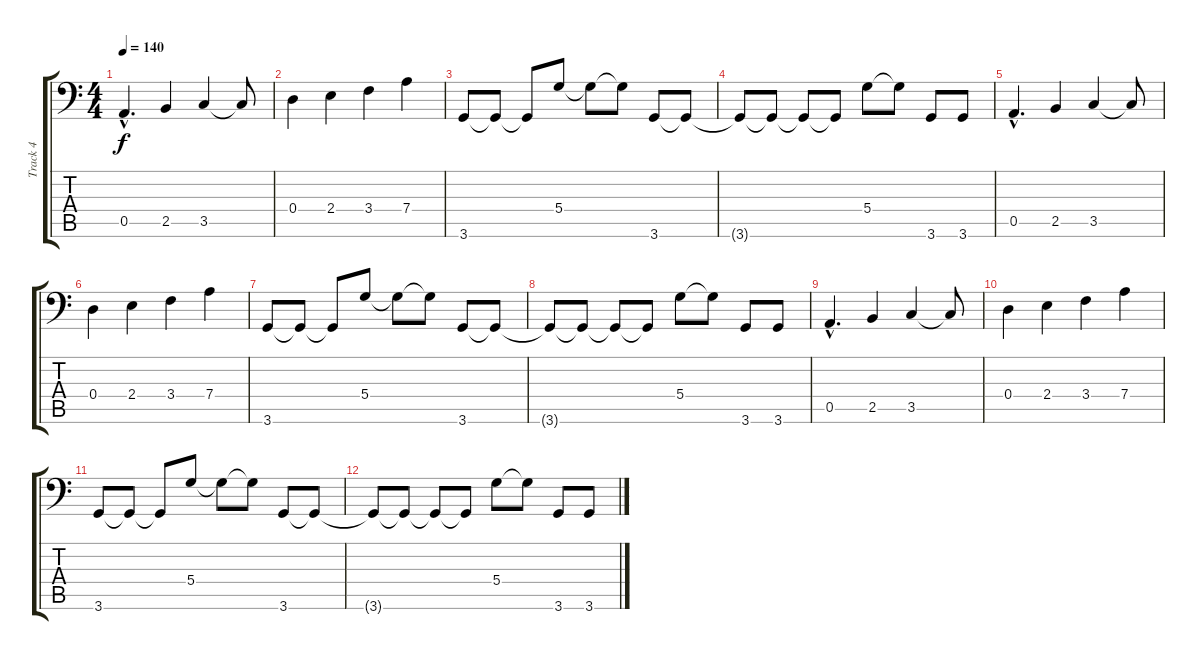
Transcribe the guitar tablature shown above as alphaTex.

\track ("Track 4" "Track 4") {instrument fretlessbass}
\staff {score tabs}
\tuning (E3 B2 G2 D2 A1 E1) {hide}
\ts (4 4)
\tempo 140
\clef f4
\ks c
0.5{hac}.4{d dy f} 2.5.4 3.5.4 3.5{t}.8 |
0.4.4 2.4.4 3.4.4 7.4.4 |
3.6.8{volume 11} 3.6{t}.8 3.6{t}.8 5.4.8 5.4{t}.8 5.4{t}.8 3.6.8 3.6{t}.8 |
3.6{t}.8 3.6{t}.8 3.6{t}.8 3.6{t}.8 5.4.8 5.4{t}.8 3.6.8 3.6.8 |
0.5{hac}.4{d} 2.5.4 3.5.4 3.5{t}.8 |
0.4.4 2.4.4 3.4.4 7.4.4 |
3.6.8{volume 6} 3.6{t}.8 3.6{t}.8 5.4.8 5.4{t}.8 5.4{t}.8 3.6.8 3.6{t}.8 |
3.6{t}.8 3.6{t}.8 3.6{t}.8 3.6{t}.8 5.4.8 5.4{t}.8 3.6.8 3.6.8 |
0.5{hac}.4{d} 2.5.4 3.5.4 3.5{t}.8 |
0.4.4 2.4.4 3.4.4 7.4.4 |
3.6.8{volume 0} 3.6{t}.8 3.6{t}.8 5.4.8 5.4{t}.8 5.4{t}.8 3.6.8 3.6{t}.8 |
3.6{t}.8 3.6{t}.8 3.6{t}.8 3.6{t}.8 5.4.8 5.4{t}.8 3.6.8 3.6.8
